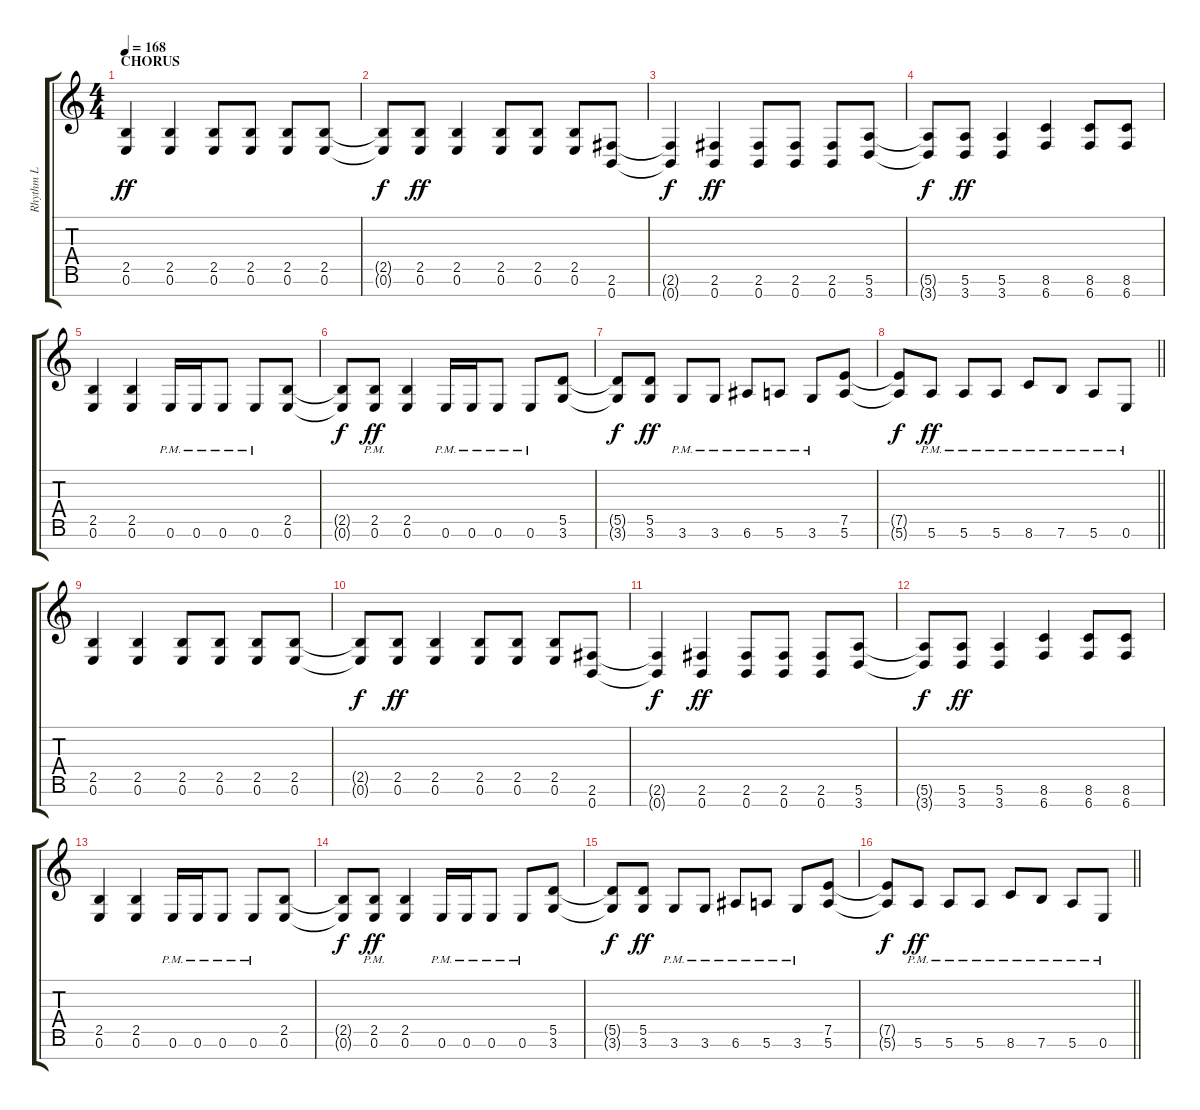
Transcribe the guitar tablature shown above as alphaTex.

\track ("Rhythm L" "Rhythm L") {instrument distortionguitar}
\staff {score tabs}
\tuning (E4 B3 G3 D3 A2 E2 B1) {hide}
\ts (4 4)
\section ("" "CHORUS")
\tempo 168
\clef g2
\ks c
(2.5 0.6).4{dy ff} (2.5 0.6).4 (2.5 0.6).8 (2.5 0.6).8 (2.5 0.6).8 (2.5 0.6).8 |
(2.5{t} 0.6{t}).8{dy f} (2.5 0.6).8{dy ff} (2.5 0.6).4 (2.5 0.6).8 (2.5 0.6).8 (2.5 0.6).8 (2.6 0.7).8 |
(2.6{t} 0.7{t}).4{dy f} (2.6 0.7).4{dy ff} (2.6 0.7).8 (2.6 0.7).8 (2.6 0.7).8 (5.6 3.7).8 |
(5.6{t} 3.7{t}).8{dy f} (5.6 3.7).8{dy ff} (5.6 3.7).4 (8.6 6.7).4 (8.6 6.7).8 (8.6 6.7).8 |
(2.5 0.6).4 (2.5 0.6).4 0.6{pm}.16 0.6{pm}.16 0.6{pm}.8 0.6{pm}.8 (2.5 0.6).8 |
(2.5{t} 0.6{t}).8{dy f} (2.5{pm} 0.6{pm}).8{dy ff} (2.5 0.6).4 0.6{pm}.16 0.6{pm}.16 0.6{pm}.8 0.6{pm}.8 (5.5 3.6).8 |
(5.5{t} 3.6{t}).8{dy f} (5.5 3.6).8{dy ff} 3.6{pm}.8 3.6{pm}.8 6.6{pm}.8 5.6{pm}.8 3.6{pm}.8 (7.5 5.6).8 |
\barLineRight lightlight
(7.5{t} 5.6{t}).8{dy f} 5.6{pm}.8{dy ff} 5.6{pm}.8 5.6{pm}.8 8.6{pm}.8 7.6{pm}.8 5.6{pm}.8 0.6{pm}.8 |
(2.5 0.6).4 (2.5 0.6).4 (2.5 0.6).8 (2.5 0.6).8 (2.5 0.6).8 (2.5 0.6).8 |
(2.5{t} 0.6{t}).8{dy f} (2.5 0.6).8{dy ff} (2.5 0.6).4 (2.5 0.6).8 (2.5 0.6).8 (2.5 0.6).8 (2.6 0.7).8 |
(2.6{t} 0.7{t}).4{dy f} (2.6 0.7).4{dy ff} (2.6 0.7).8 (2.6 0.7).8 (2.6 0.7).8 (5.6 3.7).8 |
(5.6{t} 3.7{t}).8{dy f} (5.6 3.7).8{dy ff} (5.6 3.7).4 (8.6 6.7).4 (8.6 6.7).8 (8.6 6.7).8 |
(2.5 0.6).4 (2.5 0.6).4 0.6{pm}.16 0.6{pm}.16 0.6{pm}.8 0.6{pm}.8 (2.5 0.6).8 |
(2.5{t} 0.6{t}).8{dy f} (2.5{pm} 0.6{pm}).8{dy ff} (2.5 0.6).4 0.6{pm}.16 0.6{pm}.16 0.6{pm}.8 0.6{pm}.8 (5.5 3.6).8 |
(5.5{t} 3.6{t}).8{dy f} (5.5 3.6).8{dy ff} 3.6{pm}.8 3.6{pm}.8 6.6{pm}.8 5.6{pm}.8 3.6{pm}.8 (7.5 5.6).8 |
\barLineRight lightlight
(7.5{t} 5.6{t}).8{dy f} 5.6{pm}.8{dy ff} 5.6{pm}.8 5.6{pm}.8 8.6{pm}.8 7.6{pm}.8 5.6{pm}.8 0.6{pm}.8
